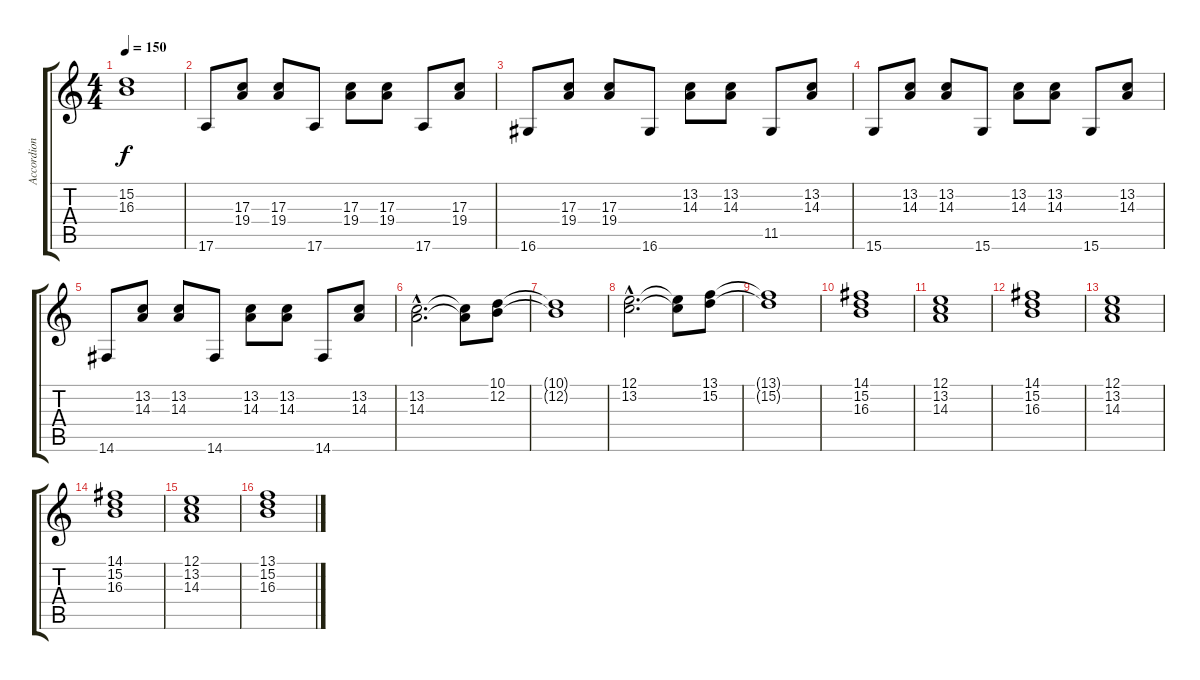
\track ("Accordion" "Accordion") {instrument accordion}
\staff {score tabs}
\tuning (E4 B3 G3 D3 A2 E2) {hide}
\ts (4 4)
\tempo 150
\clef g2
\ks c
(15.2{t} 16.3{t}).1{dy f} |
17.6.8 (17.3 19.4).8 (17.3 19.4).8 17.6.8 (17.3 19.4).8 (17.3 19.4).8 17.6.8 (17.3 19.4).8 |
16.6.8 (17.3 19.4).8 (17.3 19.4).8 16.6.8 (13.2 14.3).8 (13.2 14.3).8 11.5.8 (13.2 14.3).8 |
15.6.8 (13.2 14.3).8 (13.2 14.3).8 15.6.8 (13.2 14.3).8 (13.2 14.3).8 15.6.8 (13.2 14.3).8 |
14.6.8 (13.2 14.3).8 (13.2 14.3).8 14.6.8 (13.2 14.3).8 (13.2 14.3).8 14.6.8 (13.2 14.3).8 |
(13.2{hac} 14.3{hac}).2{d} (13.2{t} 14.3{t}).8 (10.1 12.2).8 |
(10.1{t} 12.2{t}).1 |
(12.1{hac} 13.2{hac}).2{d} (12.1{t} 13.2{t}).8 (13.1 15.2).8 |
(13.1{t} 15.2{t}).1 |
(14.1 15.2 16.3).1 |
(12.1 13.2 14.3).1 |
(14.1 15.2 16.3).1 |
(12.1 13.2 14.3).1 |
(14.1 15.2 16.3).1 |
(12.1 13.2 14.3).1 |
(13.1 15.2 16.3).1
